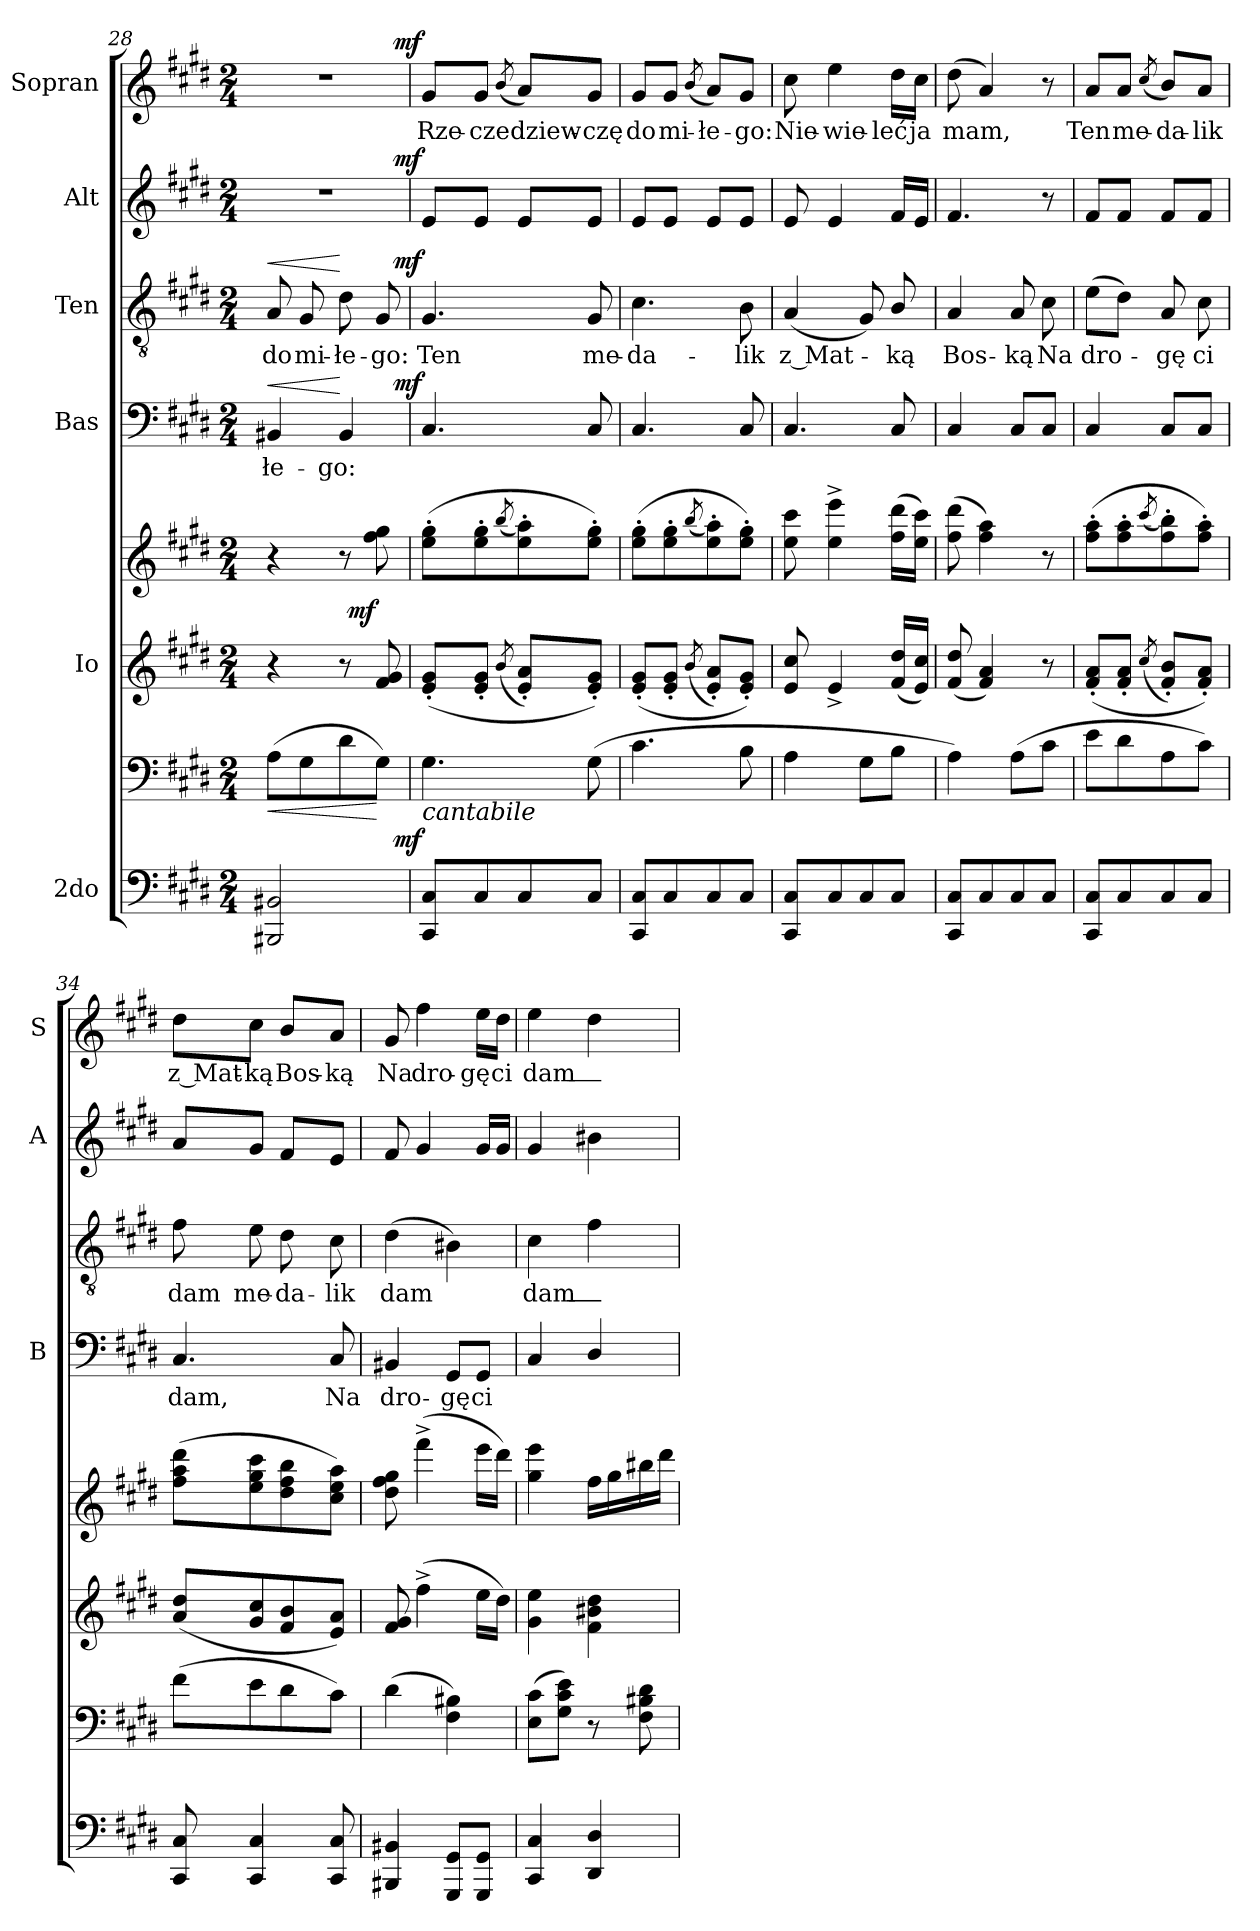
**kern	**kern	**dynam	**kern	**kern	**dynam	**kern	**text	**dynam	**kern	**text	**dynam	**kern	**dynam	**kern	**text	**dynam
*part6	*part6	*part6	*part5	*part5	*part5	*part4	*part4	*part4	*part3	*part3	*part3	*part2	*part2	*part1	*part1	*part1
*staff8	*staff7	*staff7/8	*staff6	*staff5	*staff5/6	*staff4	*staff4	*staff4	*staff3	*staff3	*staff3	*staff2	*staff2	*staff1	*staff1	*staff1
*I"2do	*	*	*I"Io	*	*	*I"Bas	*	*	*I"Ten	*	*	*I"Alt	*	*I"Sopran	*	*
*	*	*	*	*	*	*I'B	*	*	*	*	*	*I'A	*	*I'S	*	*
*clefF4	*clefF4	*	*clefG2	*clefG2	*	*clefF4	*	*	*clefGv2	*	*	*clefG2	*	*clefG2	*	*
*k[f#c#g#d#]	*k[f#c#g#d#]	*	*k[f#c#g#d#]	*k[f#c#g#d#]	*	*k[f#c#g#d#]	*	*	*k[f#c#g#d#]	*	*	*k[f#c#g#d#]	*	*k[f#c#g#d#]	*	*
*c#:	*c#:	*	*c#:	*c#:	*	*c#:	*	*	*c#:	*	*	*c#:	*	*c#:	*	*
*M2/4	*M2/4	*	*M2/4	*M2/4	*	*M2/4	*	*	*M2/4	*	*	*M2/4	*	*M2/4	*	*
=28	=28	=28	=28	=28	=28	=28	=28	=28	=28	=28	=28	=28	=28	=28	=28	=28
!	!	!LO:HP:b	!	!	!	!	!	!LO:HP:a	!	!	!LO:HP:a	!	!	!	!	!
2BBB#X/ 2BB#X/	(8A\L	<	4r	4r	.	4BB#X/	-łe-	<	8A/	do	<	2r	.	2r	.	.
.	8G#\	.	.	.	.	.	.	.	8G#/	mi-	.	.	.	.	.	.
.	8d#\	.	8r	8r	.	4BB#/	-go:	[	8d#\	-łe-	[	.	.	.	.	.
!	!	!	!	!	!LO:DY:rj	!	!	!	!	!	!	!	!	!	!	!
.	8G#\J)	[	8f#/ 8g#/	8ff#\ 8gg#\	mf	.	.	.	8G#/	-go:	.	.	.	.	.	.
=29	=29	=29	=29	=29	=29	=29	=29	=29	=29	=29	=29	=29	=29	=29	=29	=29
!	!LO:TX:b:i:t=cantabile	!	!	!	!	!	!	!	!	!	!	!	!	!	!	!
!	!	!LO:DY:rj	!	!	!	!	!	!LO:DY:a:rj	!	!	!LO:DY:a:rj	!	!LO:DY:a:rj	!	!	!LO:DY:a:rj
8CC#/ 8C#/L	4.G#\	mf	(8e'/ 8g#'/L	(8ee'\ 8gg#'\L	.	4.C#/	.	mf	4.G#/	Ten	mf	8e/L	mf	8g#/L	Rze-	mf
8C#/	.	.	8e'/ 8g#'/J	8ee'\ 8gg#'\	.	.	.	.	.	.	.	8e/J	.	8g#/J	-cze	.
.	.	.	(8qb/	(<8qbb/	.	.	.	.	.	.	.	.	.	(8qb/	.	.
8C#/	.	.	8e'/ 8a'/L)	8ee'\ 8aa'\)	.	.	.	.	.	.	.	8e/L	.	8a/L)	dziew-	.
8C#/J	(8G#\	.	8e'/ 8g#'/J)	8ee'\ 8gg#'\J)	.	8C#/	.	.	8G#/	me-	.	8e/J	.	8g#/J	-czę	.
=30	=30	=30	=30	=30	=30	=30	=30	=30	=30	=30	=30	=30	=30	=30	=30	=30
8CC#/ 8C#/L	4.c#\	.	(8e'/ 8g#'/L	(8ee'\ 8gg#'\L	.	4.C#/	.	.	4.c#\	-da-	.	8e/L	.	8g#/L	do	.
8C#/	.	.	8e'/ 8g#'/J	8ee'\ 8gg#'\	.	.	.	.	.	.	.	8e/J	.	8g#/J	mi-	.
.	.	.	(8qb/	(<8qbb/	.	.	.	.	.	.	.	.	.	(8qb/	.	.
8C#/	.	.	8e'/ 8a'/L)	8ee'\ 8aa'\)	.	.	.	.	.	.	.	8e/L	.	8a/L)	-łe-	.
8C#/J	8B\	.	8e'/ 8g#'/J)	8ee'\ 8gg#'\J)	.	8C#/	.	.	8B\	-lik	.	8e/J	.	8g#/J	-go:	.
=31	=31	=31	=31	=31	=31	=31	=31	=31	=31	=31	=31	=31	=31	=31	=31	=31
8CC#/ 8C#/L	4A\	.	8e/ 8cc#/	8ee\ 8ccc#\	.	4.C#/	.	.	(4A/	z Mat-	.	8e/	.	8cc#\	Nie-	.
8C#/	.	.	4e^>/	4ee^\ 4eee^\	.	.	.	.	.	.	.	4e/	.	4ee\	-wie-	.
8C#/	8G#\L	.	.	.	.	.	.	.	8G#/)	.	.	.	.	.	.	.
8C#/J	8B\J	.	(16f#/ 16dd#/LL	(16ff#\ 16ddd#\LL	.	8C#/	.	.	8B/	-ką	.	16f#/LL	.	16dd#\LL	-leć	.
.	.	.	16e/ 16cc#/JJ)	16ee\ 16ccc#\JJ)	.	.	.	.	.	.	.	16e/JJ	.	16cc#\JJ	ja	.
=32	=32	=32	=32	=32	=32	=32	=32	=32	=32	=32	=32	=32	=32	=32	=32	=32
8CC#/ 8C#/L	4A\)	.	(>8f#/ 8dd#/	(8ff#\ 8ddd#\	.	4C#/	.	.	4A/	Bos-	.	4.f#/	.	(8dd#\	mam,	.
8C#/	.	.	4f#/ 4a/)	4ff#\ 4aa\)	.	.	.	.	.	.	.	.	.	4a/)	.	.
8C#/	(8A\L	.	.	.	.	8C#/L	.	.	8A/	-ką	.	.	.	.	.	.
8C#/J	8c#\J	.	8r	8r	.	8C#/J	.	.	8c#\	Na	.	8r	.	8r	.	.
=33	=33	=33	=33	=33	=33	=33	=33	=33	=33	=33	=33	=33	=33	=33	=33	=33
8CC#/ 8C#/L	8e\L	.	(8f#'/ 8a'/L	(8ff#'\ 8aa'\L	.	4C#/	.	.	(8e\L	dro-	.	8f#/L	.	8a/L	Ten	.
8C#/	8d#\	.	8f#'/ 8a'/J	8ff#'\ 8aa'\	.	.	.	.	8d#\J)	.	.	8f#/J	.	8a/J	me-	.
.	.	.	(8qcc#/	(<8qccc#/	.	.	.	.	.	.	.	.	.	(8qcc#/	.	.
8C#/	8A\	.	8f#'/ 8b'/L)	8ff#'\ 8bb'\)	.	8C#/L	.	.	8A/	-gę	.	8f#/L	.	8b/L)	-da-	.
8C#/J	8c#\J)	.	8f#'/ 8a'/J)	8ff#'\ 8aa'\J)	.	8C#/J	.	.	8c#\	ci	.	8f#/J	.	8a/J	-lik	.
=34	=34	=34	=34	=34	=34	=34	=34	=34	=34	=34	=34	=34	=34	=34	=34	=34
8CC#/ 8C#/	(8f#\L	.	(8a/ 8dd#/L	(8ff#\ 8aa\ 8ddd#\L	.	4.C#/	dam,	.	8f#\	dam	.	8a/L	.	8dd#\L	z Mat-	.
4CC#/ 4C#/	8e\	.	8g#/ 8cc#/	8ee\ 8gg#\ 8ccc#\	.	.	.	.	8e\	me-	.	8g#/J	.	8cc#\J	-ką	.
.	8d#\	.	8f#/ 8b/	8dd#\ 8ff#\ 8bb\	.	.	.	.	8d#\	-da-	.	8f#/L	.	8b/L	Bos-	.
8CC#/ 8C#/	8c#\J)	.	8e/ 8a/J)	8cc#\ 8ee\ 8aa\J)	.	8C#/	Na	.	8c#\	-lik	.	8e/J	.	8a/J	-ką	.
=35	=35	=35	=35	=35	=35	=35	=35	=35	=35	=35	=35	=35	=35	=35	=35	=35
4BBB#X/ 4BB#X/	(4d#\	.	8f#/ 8g#/	8dd#\ 8ff#\ 8gg#\	.	4BB#X/	dro-	.	(4d#\	dam	.	8f#/	.	8g#/	Na	.
.	.	.	(4ff#^\	(4fff#^<\	.	.	.	.	.	.	.	4g#/	.	4ff#\	dro-	.
8GGG#/ 8GG#/L	4F#\ 4B#X\)	.	.	.	.	8GG#/L	-gę	.	4B#X\)	.	.	.	.	.	.	.
8GGG#/ 8GG#/J	.	.	16ee\LL	16eee\LL	.	8GG#/J	ci	.	.	.	.	16g#/LL	.	16ee\LL	-gę	.
.	.	.	16dd#\JJ)	16ddd#\JJ)	.	.	.	.	.	.	.	16g#/JJ	.	16dd#\JJ	ci	.
=36	=36	=36	=36	=36	=36	=36	=36	=36	=36	=36	=36	=36	=36	=36	=36	=36
4CC#/ 4C#/	(8E\ 8c#\L	.	4g#\ 4ee\	4gg#\ 4eee\	.	4C#/	.	.	4c#\	dam_	.	4g#/	.	4ee\	dam_	.
.	8G#\ 8c#\ 8e\J)	.	.	.	.	.	.	.	.	.	.	.	.	.	.	.
4DD#/ 4D#/	8r	.	4f#\ 4b#X\ 4dd#\	16ff#\LL	.	4D#/	.	.	4f#\	.	.	4b#X\	.	4dd#\	.	.
.	.	.	.	16gg#\	.	.	.	.	.	.	.	.	.	.	.	.
.	8F#\ 8B#X\ 8d#\	.	.	16bb#X\	.	.	.	.	.	.	.	.	.	.	.	.
.	.	.	.	16ddd#\JJ	.	.	.	.	.	.	.	.	.	.	.	.
=	=	=	=	=	=	=	=	=	=	=	=	=	=	=	=	=
*-	*-	*-	*-	*-	*-	*-	*-	*-	*-	*-	*-	*-	*-	*-	*-	*-
